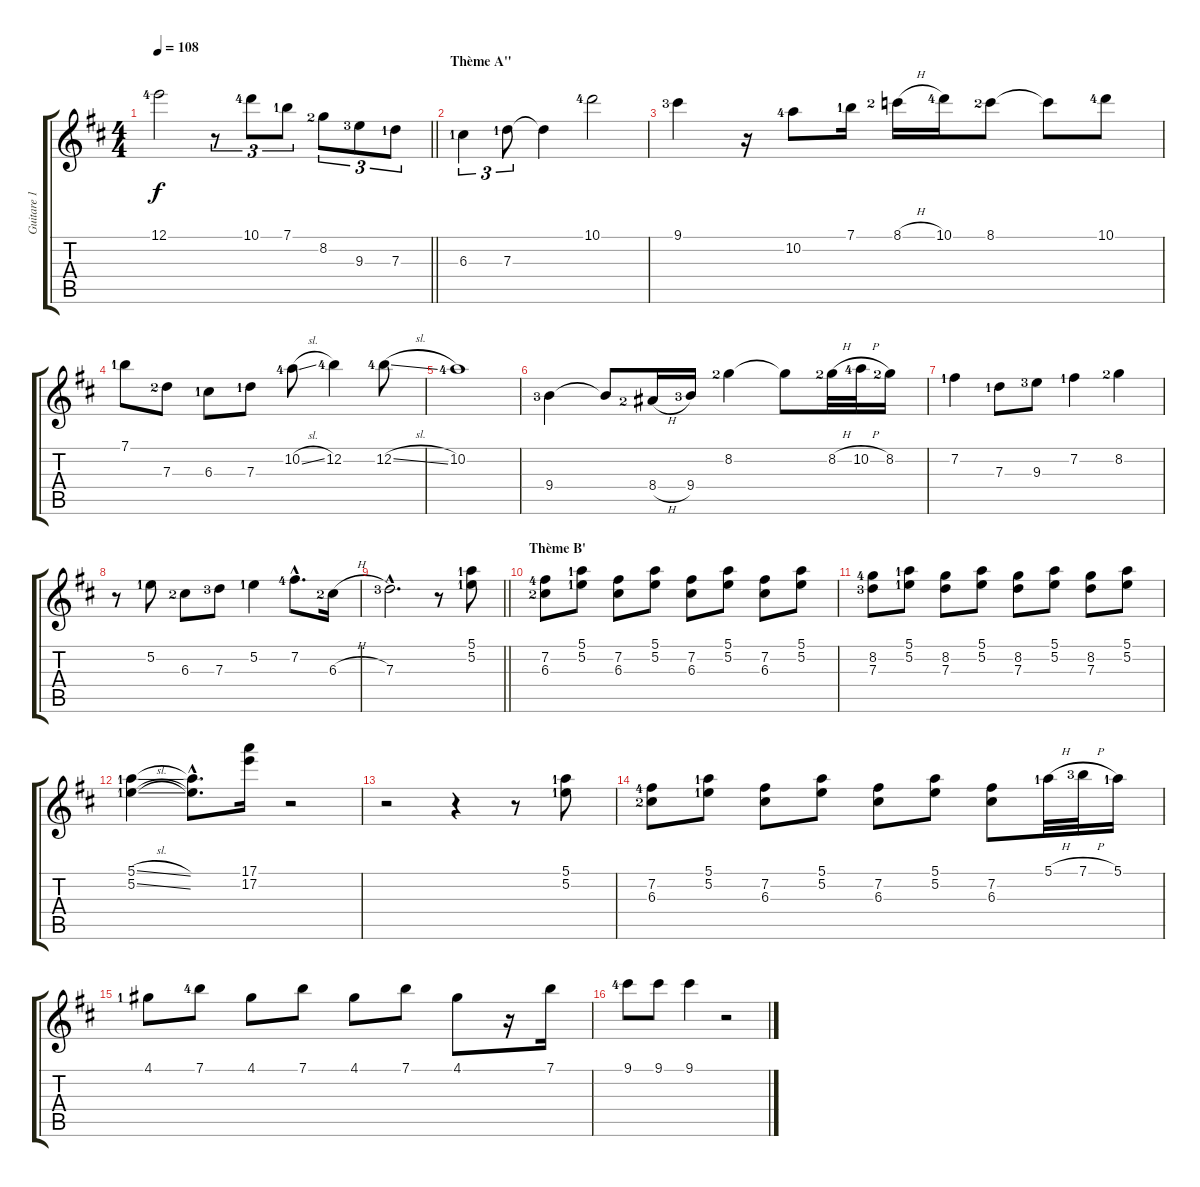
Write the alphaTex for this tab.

\track ("Guitare 1" "Guitare 1") {instrument electricguitarjazz}
\staff {score tabs}
\tuning (E4 B3 G3 D3 A2 D2) {hide}
\ts (4 4)
\tempo 108
\clef g2
\barLineRight lightlight
\ks d
12.1{lf 5}.2{dy f} r.8{tu (3 2)} 10.1{lf 5}.8{tu (3 2)} 7.1{lf 2}.8{tu (3 2)} 8.2{lf 3}.8{tu (3 2)} 9.3{lf 4}.8{tu (3 2)} 7.3{lf 2}.8{tu (3 2)} |
\section ("" "Thème A''")
6.3{lf 2}.4{tu (3 2) volume 14 balance 12 instrument electricguitarjazz} 7.3{lf 2}.8{tu (3 2)} 7.3{t}.4 10.1{lf 5}.2 |
9.1{lf 4}.4 r.16 10.2{lf 5}.8 7.1{lf 2}.16 8.1{h lf 3}.16 10.1{lf 5}.16 8.1{lf 3}.8 8.1{t}.8 10.1{lf 5}.8 |
7.1{lf 2}.8 7.3{lf 3}.8 6.3{lf 2}.8 7.3{lf 2}.8 10.2{sl lf 5}.8 12.2{lf 5}.4 12.2{sl lf 5}.8 |
10.2{lf 5}.1 |
9.4{lf 4}.4 9.4{t}.8 8.4{h lf 3}.16 9.4{lf 4}.16 8.2{lf 3}.4 8.2{t}.8 8.2{h lf 3}.32 10.2{h lf 5}.32 8.2{lf 3}.16 |
7.2{lf 2}.4 7.3{lf 2}.8 9.3{lf 4}.8 7.2{lf 2}.4 8.2{lf 3}.4 |
r.8 5.2{lf 2}.8 6.3{lf 3}.8 7.3{lf 4}.8 5.2{lf 2}.4 7.2{hac lf 5}.8{d} 6.3{h lf 3}.16 |
\barLineRight lightlight
7.3{hac lf 4}.2{d} r.8{volume 12 balance 12 instrument electricguitarjazz} (5.1{lf 2} 5.2{lf 2}).8 |
\section ("" "Thème B'")
(7.2{lf 5} 6.3{lf 3}).8 (5.1{lf 2} 5.2{lf 2}).8 (7.2 6.3).8 (5.1 5.2).8 (7.2 6.3).8 (5.1 5.2).8 (7.2 6.3).8 (5.1 5.2).8 |
(8.2{lf 5} 7.3{lf 4}).8 (5.1{lf 2} 5.2{lf 2}).8 (8.2 7.3).8 (5.1 5.2).8 (8.2 7.3).8 (5.1 5.2).8 (8.2 7.3).8 (5.1 5.2).8 |
(5.1{sl lf 2} 5.2{sl lf 2}).4 (5.1{hac t} 5.2{hac t}).8{d} (17.1 17.2).16 r.2 |
r.2 r.4 r.8 (5.1{lf 2} 5.2{lf 2}).8 |
(7.2{lf 5} 6.3{lf 3}).8 (5.1{lf 2} 5.2{lf 2}).8 (7.2 6.3).8 (5.1 5.2).8 (7.2 6.3).8 (5.1 5.2).8 (7.2 6.3).8 5.1{h lf 2}.32 7.1{h lf 4}.32 5.1{lf 2}.16 |
4.1{lf 2}.8{volume 14 balance 12 instrument electricguitarjazz} 7.1{lf 5}.8 4.1.8 7.1.8 4.1.8 7.1.8 4.1.8 r.16 7.1.16 |
9.1{lf 5}.8 9.1.8 9.1.4 r.2
